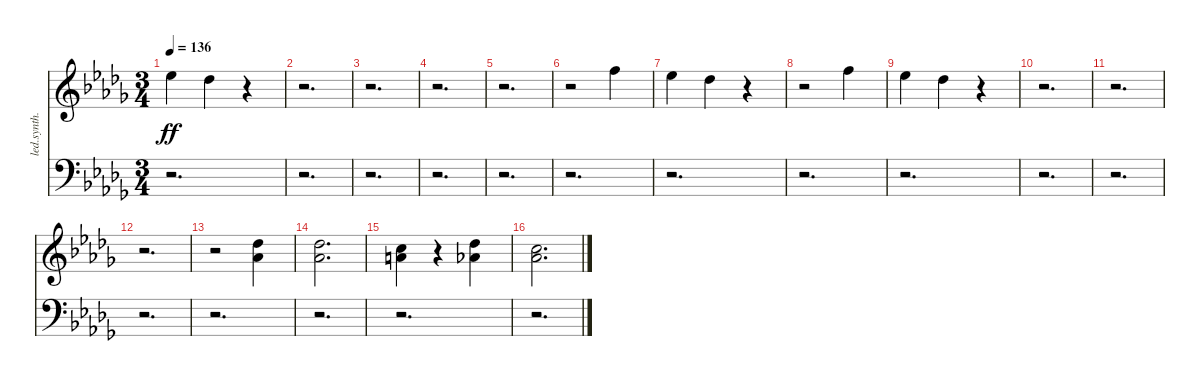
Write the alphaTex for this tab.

\bracketExtendMode nobrackets
\track ("Chorus 2" "led.synth.") {instrument lead2sawtooth}
\staff {score}
\tuning (E4 B3 G3 D3 A2 E2)
\ts (3 4)
\tempo 136
\clef g2
\ks db
11.1{acc b}.4{dy ff beam Down} 9.1{acc b}.4{beam Down} r.4{beam Down} |
r.2{d beam Down} |
r.2{d beam Down} |
r.2{d beam Down} |
r.2{d beam Down} |
r.2{beam Down} 13.1{acc forcenatural}.4{beam Down} |
11.1{acc b}.4{beam Down} 9.1{acc b}.4{beam Down} r.4{beam Down} |
r.2{beam Down} 13.1{acc forcenatural}.4{beam Down} |
11.1{acc b}.4{beam Down} 9.1{acc b}.4{beam Down} r.4{beam Down} |
r.2{d beam Down} |
r.2{d beam Down} |
r.2{d beam Down} |
r.2{beam Down} (9.2{acc b} 9.1{acc b}).4{beam Down} |
(9.2{acc b} 9.1{acc b}).2{d beam Down} |
(10.2{acc forcenatural} 8.1{acc forcenatural}).4{beam Down} r.4{beam Down} (9.2{acc b} 9.1{acc b}).4{beam Down} |
(9.2{acc b} 8.1{acc forcenatural}).2{d beam Down}
\staff {score}
\tuning (G2 D2 A1 E1)
\clef f4
\ottava regular
\simile none
\ks db
r.2{d dy mf beam Down} |
r.2{d beam Down} |
r.2{d beam Down} |
r.2{d beam Down} |
r.2{d beam Down} |
r.2{d beam Down} |
r.2{d beam Down} |
r.2{d beam Down} |
r.2{d beam Down} |
r.2{d beam Down} |
r.2{d beam Down} |
r.2{d beam Down} |
r.2{d beam Down} |
r.2{d beam Down} |
r.2{d beam Down} |
r.2{d beam Down}
